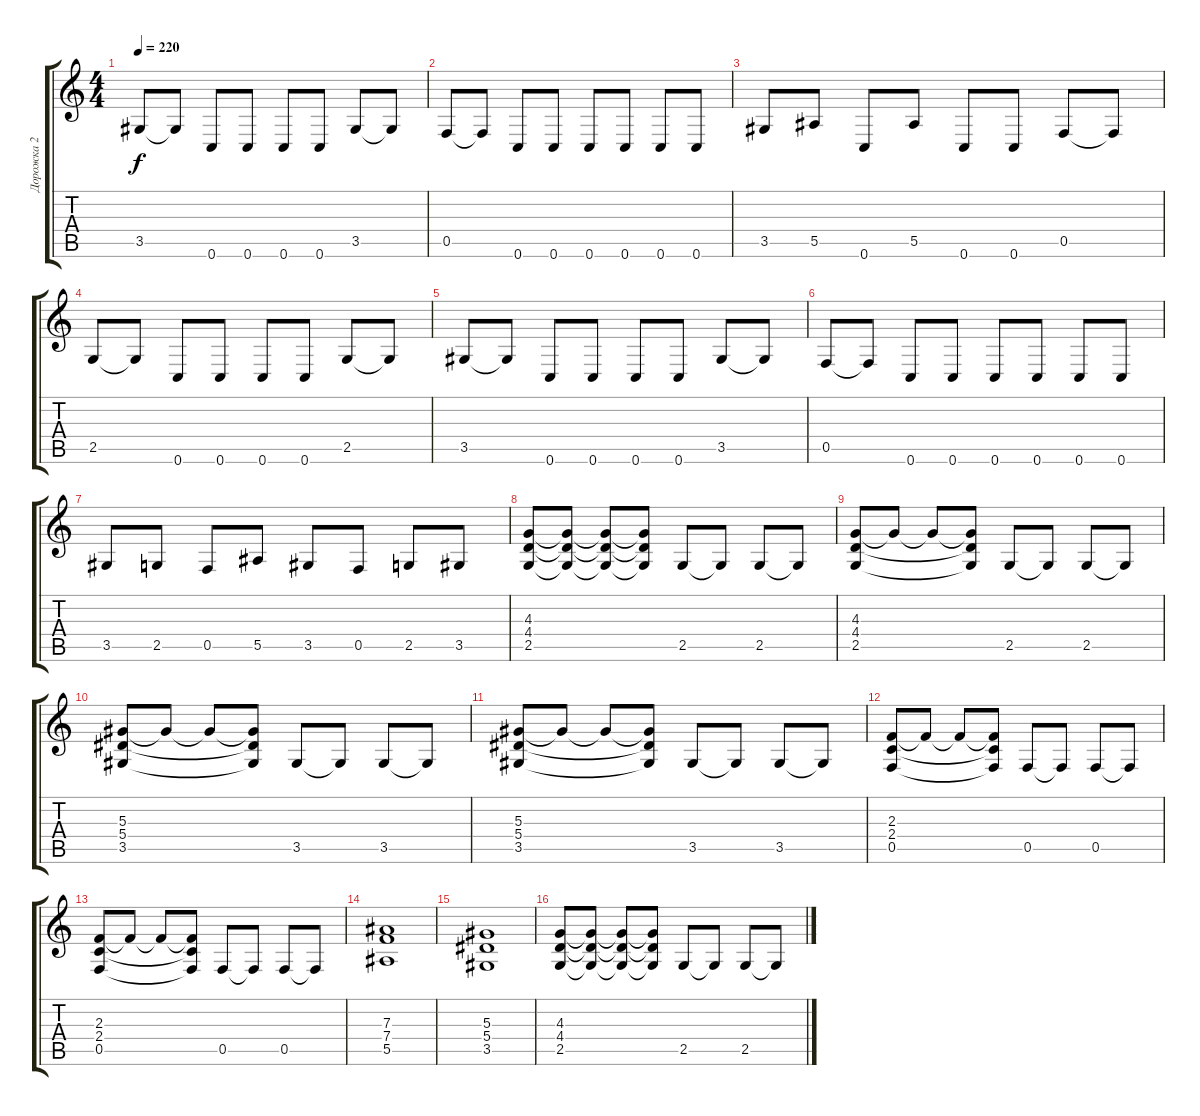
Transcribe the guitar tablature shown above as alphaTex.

\track ("Дорожка 2" "Дорожка 2") {instrument distortionguitar}
\staff {score tabs}
\tuning (C4 G3 Eb3 Bb2 F2 C2) {hide}
\ts (4 4)
\tempo 220
\clef g2
\ks c
3.5.8{dy f} 3.5{t}.8 0.6.8 0.6.8 0.6.8 0.6.8 3.5.8 3.5{t}.8 |
0.5.8 0.5{t}.8 0.6.8 0.6.8 0.6.8 0.6.8 0.6.8 0.6.8 |
3.5.8 5.5.8 0.6.8 5.5.8 0.6.8 0.6.8 0.5.8 0.5{t}.8 |
2.5.8 2.5{t}.8 0.6.8 0.6.8 0.6.8 0.6.8 2.5.8 2.5{t}.8 |
3.5.8 3.5{t}.8 0.6.8 0.6.8 0.6.8 0.6.8 3.5.8 3.5{t}.8 |
0.5.8 0.5{t}.8 0.6.8 0.6.8 0.6.8 0.6.8 0.6.8 0.6.8 |
3.5.8 2.5.8 0.5.8 5.5.8 3.5.8 0.5.8 2.5.8 3.5.8 |
(4.3 4.4 2.5).8 (4.3{t} 4.4{t} 2.5{t}).8 (4.3{t} 4.4{t} 2.5{t}).8 (4.3{t} 4.4{t} 2.5{t}).8 2.5.8 2.5{t}.8 2.5.8 2.5{t}.8 |
(4.3 4.4 2.5).8 4.3{t}.8 4.3{t}.8 (4.3{t} 4.4{t} 2.5{t}).8 2.5.8 2.5{t}.8 2.5.8 2.5{t}.8 |
(5.3 5.4 3.5).8 5.3{t}.8 5.3{t}.8 (5.3{t} 5.4{t} 3.5{t}).8 3.5.8 3.5{t}.8 3.5.8 3.5{t}.8 |
(5.3 5.4 3.5).8 5.3{t}.8 5.3{t}.8 (5.3{t} 5.4{t} 3.5{t}).8 3.5.8 3.5{t}.8 3.5.8 3.5{t}.8 |
(2.3 2.4 0.5).8 2.3{t}.8 2.3{t}.8 (2.3{t} 2.4{t} 0.5{t}).8 0.5.8 0.5{t}.8 0.5.8 0.5{t}.8 |
(2.3 2.4 0.5).8 2.3{t}.8 2.3{t}.8 (2.3{t} 2.4{t} 0.5{t}).8 0.5.8 0.5{t}.8 0.5.8 0.5{t}.8 |
(7.3 7.4 5.5).1 |
(5.3 5.4 3.5).1 |
(4.3 4.4 2.5).8 (4.3{t} 4.4{t} 2.5{t}).8 (4.3{t} 4.4{t} 2.5{t}).8 (4.3{t} 4.4{t} 2.5{t}).8 2.5.8 2.5{t}.8 2.5.8 2.5{t}.8
